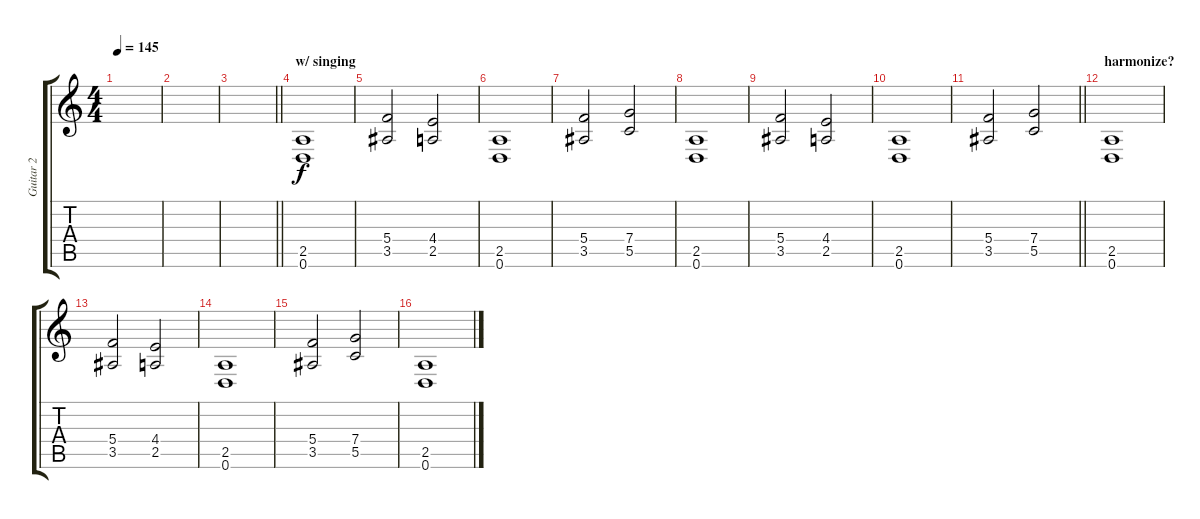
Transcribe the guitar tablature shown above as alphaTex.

\track ("Guitar 2" "Guitar 2") {instrument distortionguitar}
\staff {score tabs}
\tuning (D4 A3 F3 C3 G2 D2) {hide}
\ts (4 4)
\tempo 145
\clef g2
\ks c
|
|
\barLineRight lightlight
|
\section ("" "w/ singing")
(2.5 0.6).1 |
(5.4 3.5).2 (4.4 2.5).2 |
(2.5 0.6).1 |
(5.4 3.5).2 (7.4 5.5).2 |
(2.5 0.6).1 |
(5.4 3.5).2 (4.4 2.5).2 |
(2.5 0.6).1 |
\barLineRight lightlight
(5.4 3.5).2 (7.4 5.5).2 |
\section ("" "harmonize?")
(2.5 0.6).1 |
(5.4 3.5).2 (4.4 2.5).2 |
(2.5 0.6).1 |
(5.4 3.5).2 (7.4 5.5).2 |
(2.5 0.6).1
